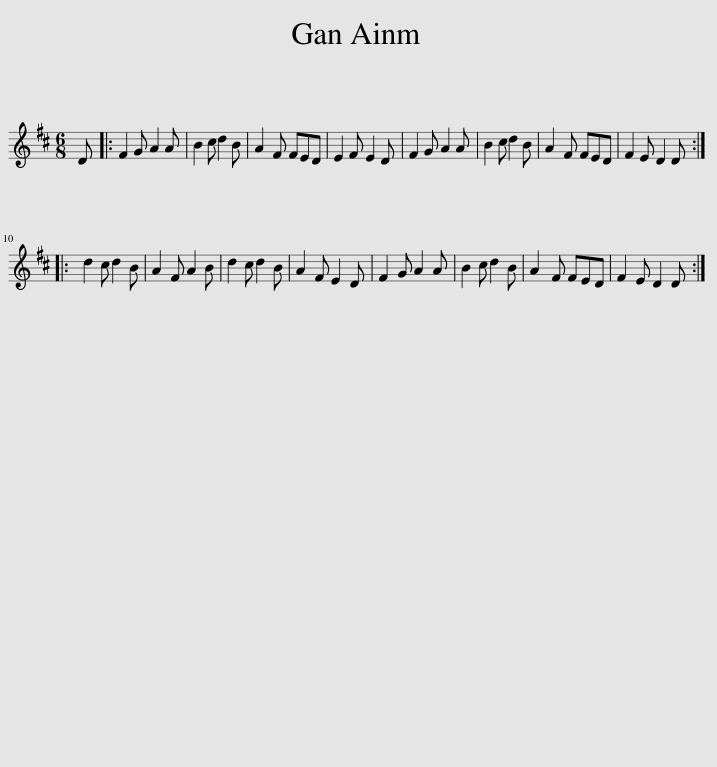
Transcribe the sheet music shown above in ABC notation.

X:1
L:1/8
M:6/8
I:linebreak $
K:D
V:1 treble
V:1
 D |: F2 G A2 A | B2 c d2 B | A2 F FED | E2 F E2 D | %5
 F2 G A2 A | B2 c d2 B | A2 F FED | F2 E D2 D ::$ d2 c d2 B | %10
 A2 F A2 B | d2 c d2 B | A2 F E2 D | F2 G A2 A | B2 c d2 B | %15
 A2 F FED | F2 E D2 D :| %17
